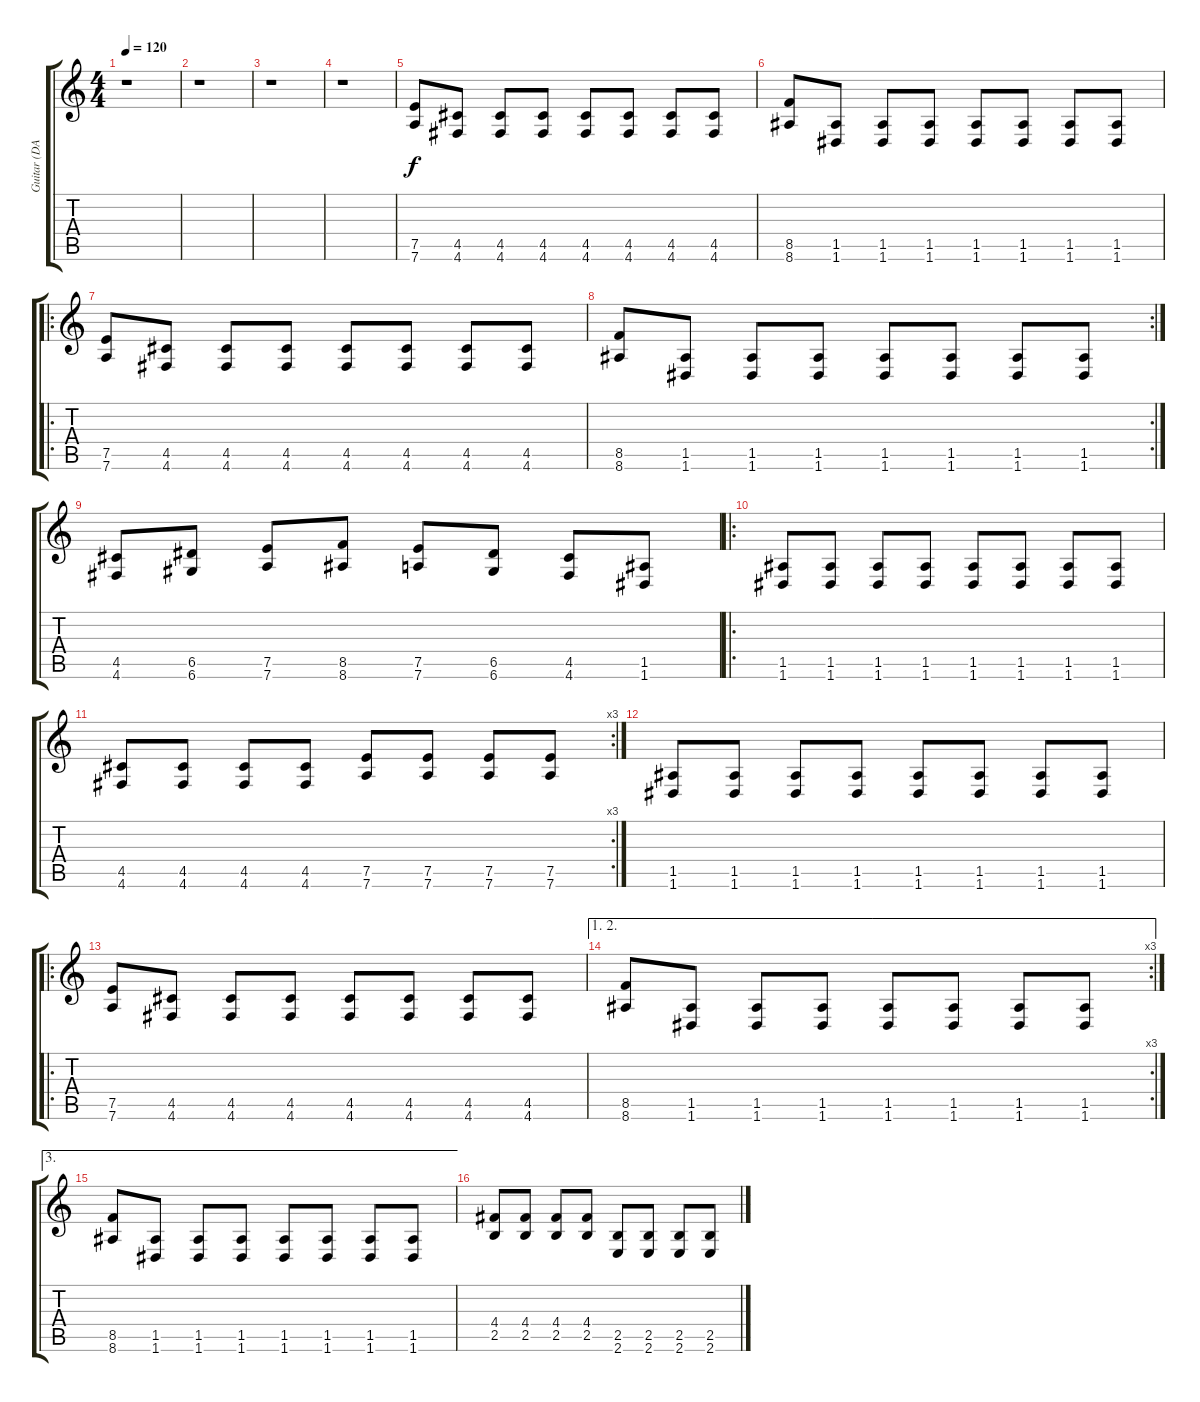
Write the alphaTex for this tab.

\track ("Guitar (DADGBE)" "Guitar (DA") {instrument distortionguitar}
\staff {score tabs}
\tuning (E4 B3 G3 D3 A2 D2) {hide}
\ts (4 4)
\tempo 120
\clef g2
\ks c
r.1{dy f instrument distortionguitar} |
r.1 |
r.1 |
r.1 |
(7.5 7.6).8 (4.5 4.6).8 (4.5 4.6).8 (4.5 4.6).8 (4.5 4.6).8 (4.5 4.6).8 (4.5 4.6).8 (4.5 4.6).8 |
(8.5 8.6).8 (1.5 1.6).8 (1.5 1.6).8 (1.5 1.6).8 (1.5 1.6).8 (1.5 1.6).8 (1.5 1.6).8 (1.5 1.6).8 |
\ro
(7.5 7.6).8 (4.5 4.6).8 (4.5 4.6).8 (4.5 4.6).8 (4.5 4.6).8 (4.5 4.6).8 (4.5 4.6).8 (4.5 4.6).8 |
\rc 2
(8.5 8.6).8 (1.5 1.6).8 (1.5 1.6).8 (1.5 1.6).8 (1.5 1.6).8 (1.5 1.6).8 (1.5 1.6).8 (1.5 1.6).8 |
(4.5 4.6).8 (6.5 6.6).8 (7.5 7.6).8 (8.5 8.6).8 (7.5 7.6).8 (6.5 6.6).8 (4.5 4.6).8 (1.5 1.6).8 |
\ro
(1.5 1.6).8 (1.5 1.6).8 (1.5 1.6).8 (1.5 1.6).8 (1.5 1.6).8 (1.5 1.6).8 (1.5 1.6).8 (1.5 1.6).8 |
\rc 3
(4.5 4.6).8 (4.5 4.6).8 (4.5 4.6).8 (4.5 4.6).8 (7.5 7.6).8 (7.5 7.6).8 (7.5 7.6).8 (7.5 7.6).8 |
(1.5 1.6).8 (1.5 1.6).8 (1.5 1.6).8 (1.5 1.6).8 (1.5 1.6).8 (1.5 1.6).8 (1.5 1.6).8 (1.5 1.6).8 |
\ro
(7.5 7.6).8 (4.5 4.6).8 (4.5 4.6).8 (4.5 4.6).8 (4.5 4.6).8 (4.5 4.6).8 (4.5 4.6).8 (4.5 4.6).8 |
\ae (1 2)
\rc 3
(8.5 8.6).8 (1.5 1.6).8 (1.5 1.6).8 (1.5 1.6).8 (1.5 1.6).8 (1.5 1.6).8 (1.5 1.6).8 (1.5 1.6).8 |
\ae 3
(8.5 8.6).8 (1.5 1.6).8 (1.5 1.6).8 (1.5 1.6).8 (1.5 1.6).8 (1.5 1.6).8 (1.5 1.6).8 (1.5 1.6).8 |
(4.4 2.5).8 (4.4 2.5).8 (4.4 2.5).8 (4.4 2.5).8 (2.5 2.6).8 (2.5 2.6).8 (2.5 2.6).8 (2.5 2.6).8
